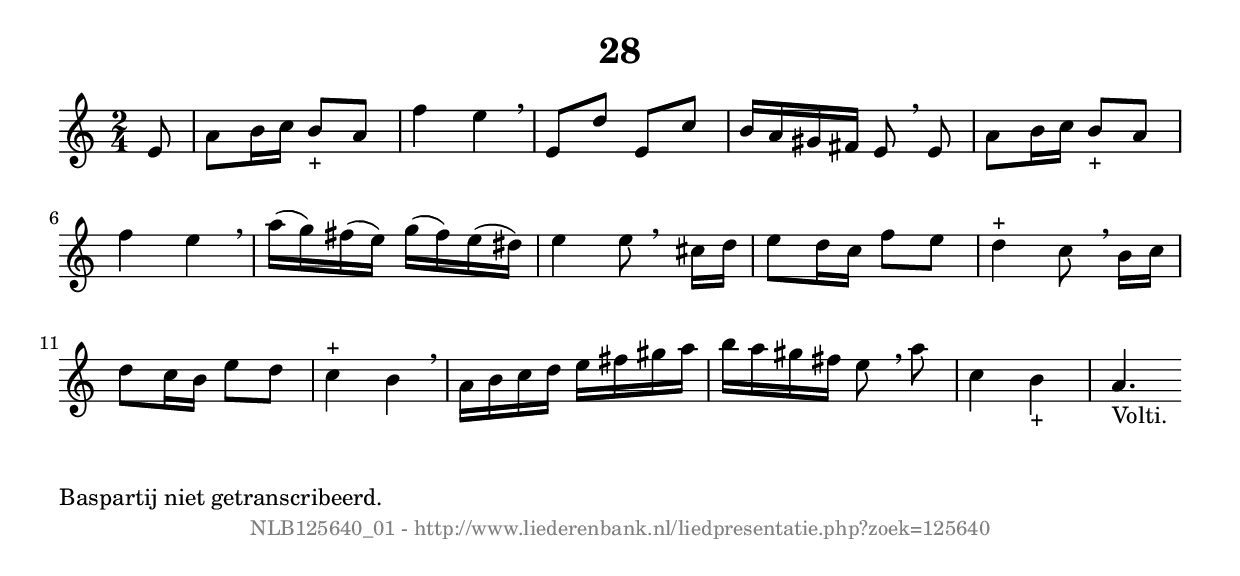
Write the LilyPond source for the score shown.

%
% produced by wce2krn 1.64 (7 June 2014)
%
\version"2.16"
#(append! paper-alist '(("long" . (cons (* 210 mm) (* 2000 mm)))))
#(set-default-paper-size "long")
sb = {\breathe}
mBreak = {\breathe }
bBreak = {\breathe }
x = {\once\override NoteHead #'style = #'cross }
gl=\glissando
itime={\override Staff.TimeSignature #'stencil = ##f }
ficta = {\once\set suggestAccidentals = ##t}
fine = {\once\override Score.RehearsalMark #'self-alignment-X = #1 \mark \markup {\italic{Fine}}}
dc = {\once\override Score.RehearsalMark #'self-alignment-X = #1 \mark \markup {\italic{D.C.}}}
dcf = {\once\override Score.RehearsalMark #'self-alignment-X = #1 \mark \markup {\italic{D.C. al Fine}}}
dcc = {\once\override Score.RehearsalMark #'self-alignment-X = #1 \mark \markup {\italic{D.C. al Coda}}}
ds = {\once\override Score.RehearsalMark #'self-alignment-X = #1 \mark \markup {\italic{D.S.}}}
dsf = {\once\override Score.RehearsalMark #'self-alignment-X = #1 \mark \markup {\italic{D.S. al Fine}}}
dsc = {\once\override Score.RehearsalMark #'self-alignment-X = #1 \mark \markup {\italic{D.S. al Coda}}}
pv = {\set Score.repeatCommands = #'((volta "1"))}
sv = {\set Score.repeatCommands = #'((volta "2"))}
tv = {\set Score.repeatCommands = #'((volta "3"))}
qv = {\set Score.repeatCommands = #'((volta "4"))}
xv = {\set Score.repeatCommands = #'((volta #f))}
\header{ tagline = ""
title = "28"
}
\score {{
\key a \minor
\relative g'
{
\set melismaBusyProperties = #'()
\partial 32*4
\time 2/4
\tempo 4=120
\override Score.MetronomeMark #'transparent = ##t
\override Score.RehearsalMark #'break-visibility = #(vector #t #t #f)
e8 a b16 c b8_"+" a f'4 e \sb e,8 d' e, c' b16 a gis fis e8 \mBreak
e8 a b16 c b8_"+" a f'4 e \sb a16( g) fis( e) g( fis) e( dis) e4 e8 \bar ":|:" \bBreak
cis16 d e8 d16 c f8 e d4^"+" c8 \sb b16 c d8 c16 b e8 d c4^"+" b \mBreak \bar "|"
a16 b c d e fis gis a b a gis fis e8 \sb a c,4 b_"+" a4._"Volti." \bar ":|:"
 }}
 \midi { }
 \layout {
            indent = 0.0\cm
}
}
\markup { \wordwrap-string #" 
Baspartij niet getranscribeerd.
"}
\markup { \vspace #0 } \markup { \with-color #grey \fill-line { \center-column { \smaller "NLB125640_01 - http://www.liederenbank.nl/liedpresentatie.php?zoek=125640" } } }
